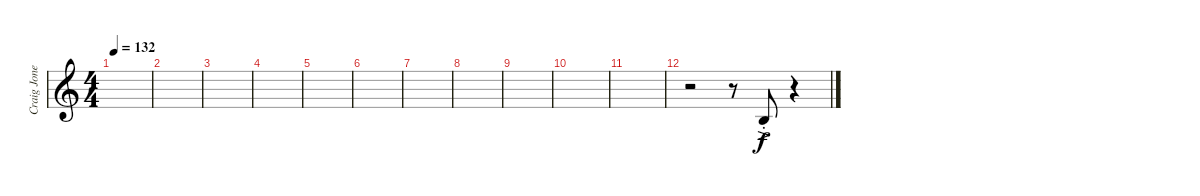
\track ("Craig Jones" "Craig Jone") {instrument lead7fifths}
\staff {score}
\tuning (E4 B3 G3 D3 A2 E2 B1) {hide}
\ts (4 4)
\tempo 132
\clef g2
\ks c
|
|
|
|
|
|
|
|
|
|
|
r.2 r.8 0.2{ac st}.8 r.4
